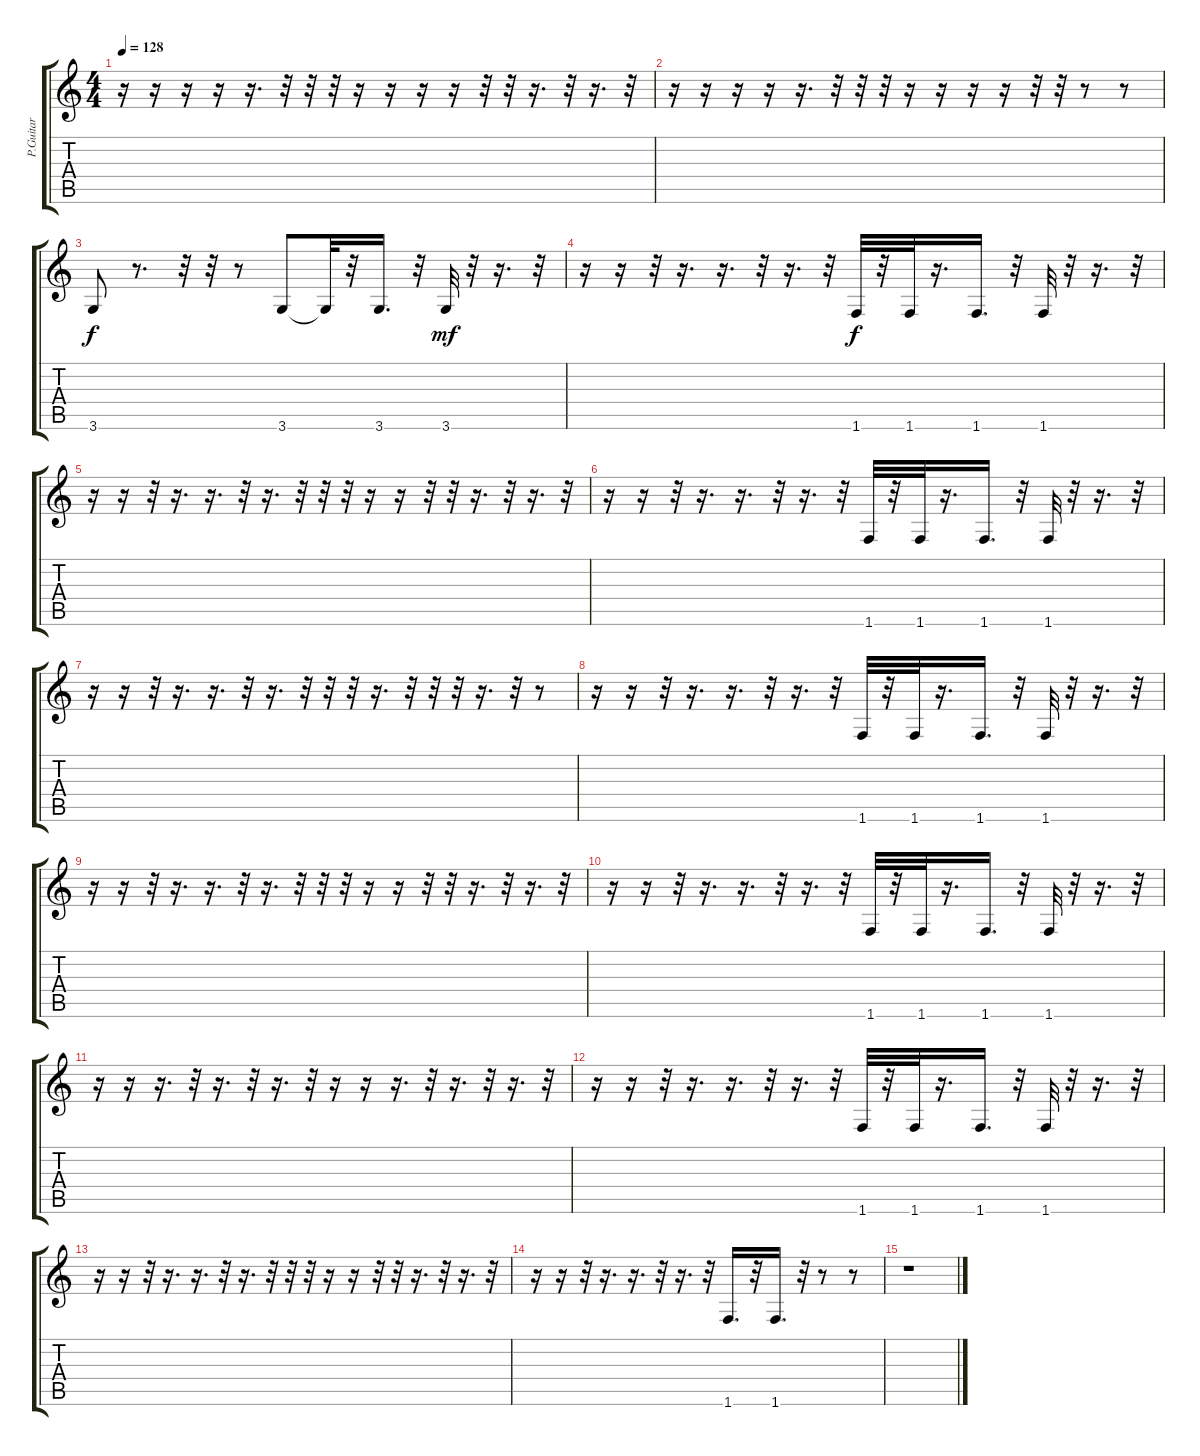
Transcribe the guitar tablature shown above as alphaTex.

\track ("P.Guitar" "P.Guitar") {instrument electricbasspick}
\staff {score tabs}
\tuning (E4 B3 G3 D3 A2 E2) {hide}
\ts (4 4)
\tempo 128
\clef g2
\ks c
r.16{dy mf} r.16 r.16 r.16 r.16{d} r.32 r.32 r.32 r.16 r.16 r.16 r.16 r.32 r.32 r.16{d} r.32 r.16{d} r.32 |
r.16 r.16 r.16 r.16 r.16{d} r.32 r.32 r.32 r.16 r.16 r.16 r.16 r.32 r.32 r.8 r.8 |
3.6.8{dy f} r.8{d} r.32 r.32 r.8 3.6.8 3.6{t}.32 r.32 3.6.16{d} r.32 3.6.32{dy mf} r.32 r.16{d} r.32 |
r.16 r.16 r.32 r.16{d} r.16{d} r.32 r.16{d} r.32 1.6.32{dy f} r.32 1.6.32 r.16{d} 1.6.16{d} r.32 1.6.32 r.32 r.16{d} r.32 |
r.16 r.16 r.32 r.16{d} r.16{d} r.32 r.16{d} r.32 r.32 r.32 r.16 r.16 r.32 r.32 r.16{d} r.32 r.16{d} r.32 |
r.16 r.16 r.32 r.16{d} r.16{d} r.32 r.16{d} r.32 1.6.32 r.32 1.6.32 r.16{d} 1.6.16{d} r.32 1.6.32 r.32 r.16{d} r.32 |
r.16 r.16 r.32 r.16{d} r.16{d} r.32 r.16{d} r.32 r.32 r.32 r.16{d} r.32 r.32 r.32 r.16{d} r.32 r.8 |
r.16 r.16 r.32 r.16{d} r.16{d} r.32 r.16{d} r.32 1.6.32 r.32 1.6.32 r.16{d} 1.6.16{d} r.32 1.6.32 r.32 r.16{d} r.32 |
r.16 r.16 r.32 r.16{d} r.16{d} r.32 r.16{d} r.32 r.32 r.32 r.16 r.16 r.32 r.32 r.16{d} r.32 r.16{d} r.32 |
r.16 r.16 r.32 r.16{d} r.16{d} r.32 r.16{d} r.32 1.6.32 r.32 1.6.32 r.16{d} 1.6.16{d} r.32 1.6.32 r.32 r.16{d} r.32 |
r.16 r.16 r.16{d} r.32 r.16{d} r.32 r.16{d} r.32 r.16 r.16 r.16{d} r.32 r.16{d} r.32 r.16{d} r.32 |
r.16 r.16 r.32 r.16{d} r.16{d} r.32 r.16{d} r.32 1.6.32 r.32 1.6.32 r.16{d} 1.6.16{d} r.32 1.6.32 r.32 r.16{d} r.32 |
r.16 r.16 r.32 r.16{d} r.16{d} r.32 r.16{d} r.32 r.32 r.32 r.16 r.16 r.32 r.32 r.16{d} r.32 r.16{d} r.32 |
r.16 r.16 r.32 r.16{d} r.16{d} r.32 r.16{d} r.32 1.6.16{d} r.32 1.6.16{d} r.32 r.8 r.8 |
r.1
